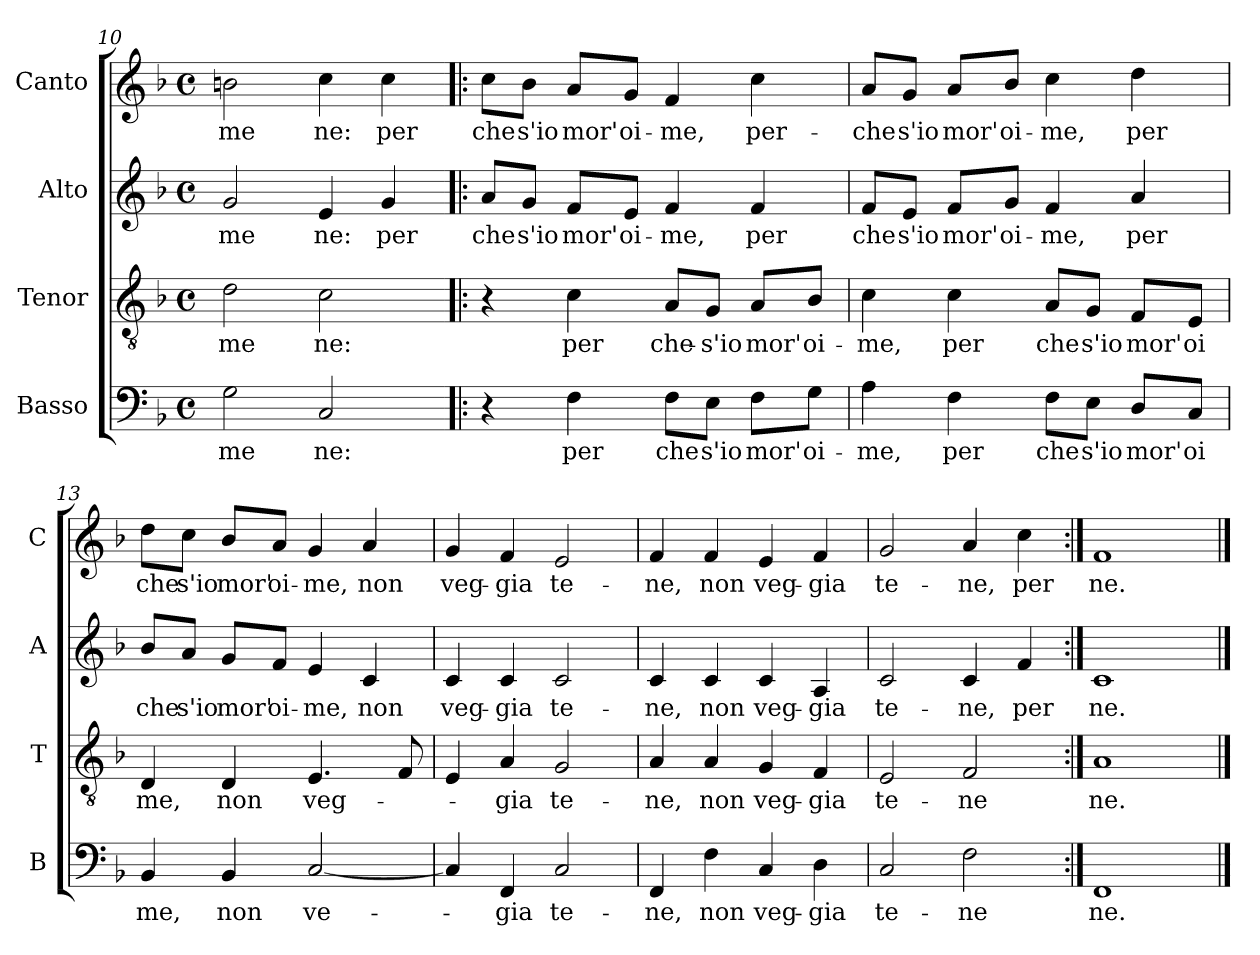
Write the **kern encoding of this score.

**kern	**text	**kern	**text	**kern	**text	**kern	**text
*part4	*part4	*part3	*part3	*part2	*part2	*part1	*part1
*staff4	*staff4	*staff3	*staff3	*staff2	*staff2	*staff1	*staff1
*I"Basso	*	*I"Tenor	*	*I"Alto	*	*I"Canto	*
*I'B	*	*I'T	*	*I'A	*	*I'C	*
*clefF4	*	*clefGv2	*	*clefG2	*	*clefG2	*
*k[b-]	*	*k[b-]	*	*k[b-]	*	*k[b-]	*
*F:	*	*F:	*	*F:	*	*F:	*
*M4/4	*	*M4/4	*	*M4/4	*	*M4/4	*
*met(c)	*	*met(c)	*	*met(c)	*	*met(c)	*
=10	=10	=10	=10	=10	=10	=10	=10
!	!LO:LY:b	!	!LO:LY:b	!	!LO:LY:b	!	!LO:LY:b
2G\	me	2d\	me	2g/	me	2bn\	me
!	!LO:LY:b	!	!LO:LY:b	!	!LO:LY:b	!	!LO:LY:b
2C/	ne:	2c\	ne:	4e/	ne:	4cc\	ne:
!	!	!	!	!	!LO:LY:b	!	!LO:LY:b
.	.	.	.	4g/	per	4cc\	per
=11!|:	=11!|:	=11!|:	=11!|:	=11!|:	=11!|:	=11!|:	=11!|:
!	!	!	!	!	!LO:LY:b	!	!LO:LY:b
4r	.	4r	.	8a/L	che	8cc\L	che
!	!	!	!	!	!LO:LY:b	!	!LO:LY:b
.	.	.	.	8g/J	s'io	8b-\J	s'io
!	!LO:LY:b	!	!LO:LY:b	!	!LO:LY:b	!	!LO:LY:b
4F\	per	4c\	per	8f/L	mor'	8a/L	mor'
!	!	!	!	!	!LO:LY:b	!	!LO:LY:b
.	.	.	.	8e/J	oi-	8g/J	oi-
!	!LO:LY:b	!	!LO:LY:b	!	!LO:LY:b	!	!LO:LY:b
8F\L	che	8A/L	che-	4f/	-me,	4f/	-me,
!	!LO:LY:b	!	!LO:LY:b	!	!	!	!
8E\J	s'io	8G/J	-s'io	.	.	.	.
!	!LO:LY:b	!	!LO:LY:b	!	!LO:LY:b	!	!LO:LY:b
8F\L	mor'	8A/L	mor'	4f/	per	4cc\	per-
!	!LO:LY:b	!	!LO:LY:b	!	!	!	!
8G\J	oi-	8B-/J	oi-	.	.	.	.
=12	=12	=12	=12	=12	=12	=12	=12
!	!LO:LY:b	!	!LO:LY:b	!	!LO:LY:b	!	!LO:LY:b
4A\	-me,	4c\	-me,	8f/L	che	8a/L	-che
!	!	!	!	!	!LO:LY:b	!	!LO:LY:b
.	.	.	.	8e/J	s'io	8g/J	s'io
!	!LO:LY:b	!	!LO:LY:b	!	!LO:LY:b	!	!LO:LY:b
4F\	per	4c\	per	8f/L	mor'	8a/L	mor'
!	!	!	!	!	!LO:LY:b	!	!LO:LY:b
.	.	.	.	8g/J	oi-	8b-/J	oi-
!	!LO:LY:b	!	!LO:LY:b	!	!LO:LY:b	!	!LO:LY:b
8F\L	che	8A/L	che	4f/	-me,	4cc\	-me,
!	!LO:LY:b	!	!LO:LY:b	!	!	!	!
8E\J	s'io	8G/J	s'io	.	.	.	.
!	!LO:LY:b	!	!LO:LY:b	!	!LO:LY:b	!	!LO:LY:b
8D/L	mor'	8F/L	mor'	4a/	per	4dd\	per
!	!LO:LY:b	!	!LO:LY:b	!	!	!	!
8C/J	oi	8E/J	oi	.	.	.	.
!!LO:PB:g=z
=13	=13	=13	=13	=13	=13	=13	=13
!	!LO:LY:b	!	!LO:LY:b	!	!LO:LY:b	!	!LO:LY:b
4BB-/	me,	4D/	me,	8b-/L	che	8dd\L	che
!	!	!	!	!	!LO:LY:b	!	!LO:LY:b
.	.	.	.	8a/J	s'io	8cc\J	s'io
!	!LO:LY:b	!	!LO:LY:b	!	!LO:LY:b	!	!LO:LY:b
4BB-/	non	4D/	non	8g/L	mor'	8b-/L	mor'
!	!	!	!	!	!LO:LY:b	!	!LO:LY:b
.	.	.	.	8f/J	oi-	8a/J	oi-
!	!LO:LY:b	!	!LO:LY:b	!	!LO:LY:b	!	!LO:LY:b
[2C/	ve-	4.E/	veg-	4e/	-me,	4g/	-me,
!	!	!	!	!	!LO:LY:b	!	!LO:LY:b
.	.	.	.	4c/	non	4a/	non
.	.	8F/	.	.	.	.	.
=14	=14	=14	=14	=14	=14	=14	=14
!	!	!	!	!	!LO:LY:b	!	!LO:LY:b
4C/]	.	4E/	.	4c/	veg-	4g/	veg-
!	!LO:LY:b	!	!LO:LY:b	!	!LO:LY:b	!	!LO:LY:b
4FF/	-gia	4A/	-gia	4c/	-gia	4f/	-gia
!	!LO:LY:b	!	!LO:LY:b	!	!LO:LY:b	!	!LO:LY:b
2C/	te-	2G/	te-	2c/	te-	2e/	te-
=15	=15	=15	=15	=15	=15	=15	=15
!	!LO:LY:b	!	!LO:LY:b	!	!LO:LY:b	!	!LO:LY:b
4FF/	-ne,	4A/	-ne,	4c/	-ne,	4f/	-ne,
!	!LO:LY:b	!	!LO:LY:b	!	!LO:LY:b	!	!LO:LY:b
4F\	non	4A/	non	4c/	non	4f/	non
!	!LO:LY:b	!	!LO:LY:b	!	!LO:LY:b	!	!LO:LY:b
4C/	veg-	4G/	veg-	4c/	veg-	4e/	veg-
!	!LO:LY:b	!	!LO:LY:b	!	!LO:LY:b	!	!LO:LY:b
4D\	-gia	4F/	-gia	4A/	-gia	4f/	-gia
=16	=16	=16	=16	=16	=16	=16	=16
!	!LO:LY:b	!	!LO:LY:b	!	!LO:LY:b	!	!LO:LY:b
2C/	te-	2E/	te-	2c/	te-	2g/	te-
!	!LO:LY:b	!	!LO:LY:b	!	!LO:LY:b	!	!LO:LY:b
2F\	-ne	2F/	-ne	4c/	-ne,	4a/	-ne,
!	!	!	!	!	!LO:LY:b	!	!LO:LY:b
.	.	.	.	4f/	per	4cc\	per
=17:|!	=17:|!	=17:|!	=17:|!	=17:|!	=17:|!	=17:|!	=17:|!
!	!LO:LY:b	!	!LO:LY:b	!	!LO:LY:b	!	!LO:LY:b
1FF	ne.	1A	ne.	1c	ne.	1f	ne.
==	==	==	==	==	==	==	==
*-	*-	*-	*-	*-	*-	*-	*-
